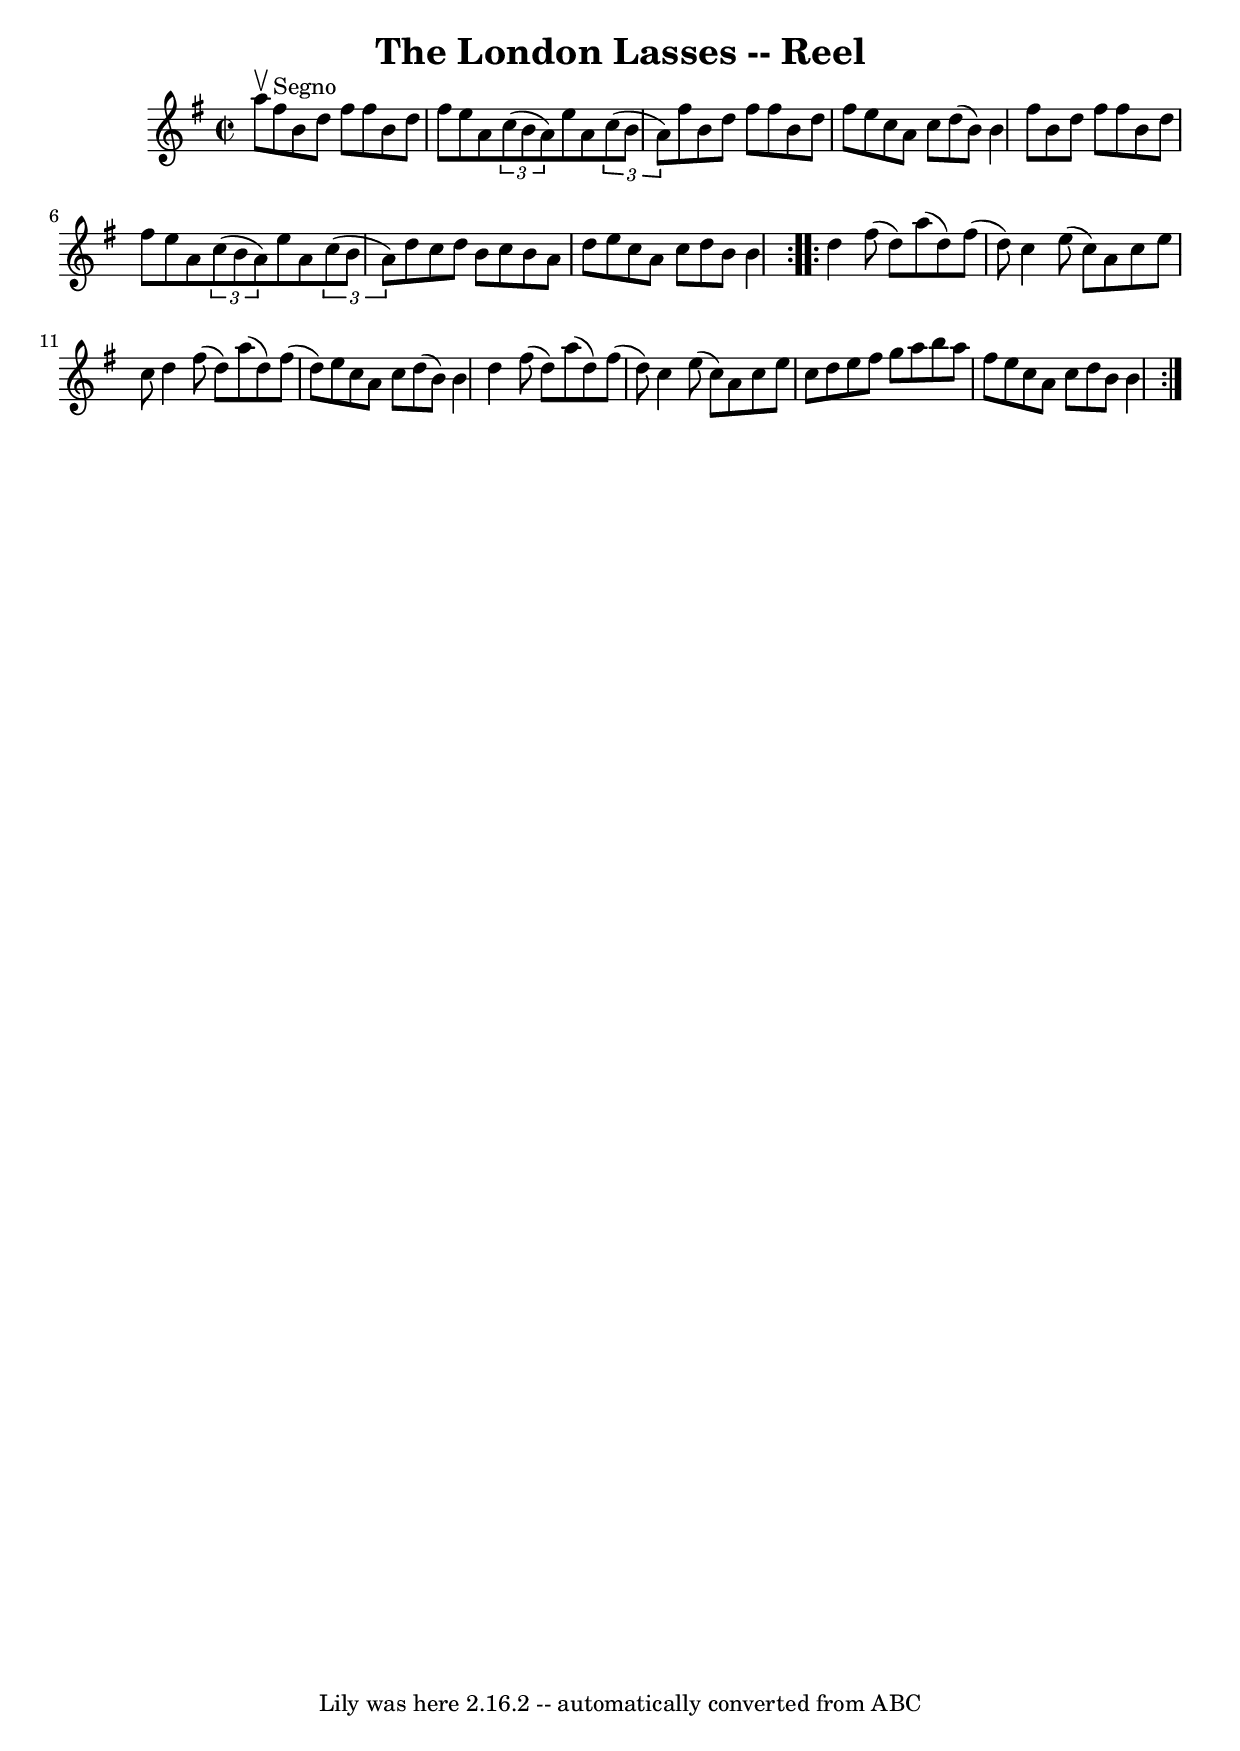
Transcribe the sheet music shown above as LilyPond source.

\version "2.16.2"
\include "Mammoth.ily"
\header {
  %% book = "Ryan's Mammoth Collection"
  crossRefNumber = "1"
  footnotes = "\\\\213\\\\This sounds better with 2 sharps (one in the book)"
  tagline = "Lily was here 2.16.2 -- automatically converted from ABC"
  title = "The London Lasses -- Reel"

}
voicedefault =  {



  \repeat volta 2 {

    \override Staff.TimeSignature #'style = #'C
    \time 2/2 
    \key b \phrygian
    a''8^\upbow   |
    fis''8^"Segno" b'8 
    d''8 fis''8 fis''8 b'8 d''8 fis''8    |
    e''8 a'8  
    \times 2/3 { c''8 (b'8 a'8) 
	       } e''8 a'8    \times 2/3 {   
		 c''8 (b'8 a'8) 
	       }   |
    fis''8 b'8 d''8 fis''8    
    fis''8 b'8 d''8 fis''8    |
    e''8 c''8 a'8 c''8    
    d''8 (b'8) b'4    |
    fis''8 b'8 d''8 fis''8    
    fis''8 b'8 d''8 fis''8    |
    e''8 a'8    \times 2/3 {   
      c''8 (b'8 a'8) 
    } e''8 a'8    \times 2/3 { c''8 (b'8 a'8  
			       -) 
			     }   |
    d''8 c''8 d''8 b'8 c''8 b'8 a'8 d''8    
    |
    e''8 c''8 a'8 c''8 d''8 b'8 b'4    
  }     

  \repeat volta 2 {
    d''4 fis''8 (d''8) a''8 (d''8) fis''8 (
    d''8)   |
    c''4 e''8 (c''8) a'8 c''8 e''8 c''8  
    |
    d''4 fis''8 (d''8) a''8 (d''8) fis''8 (d''8  
    -)   |
    e''8 c''8 a'8 c''8 d''8 (b'8) b'4    
    |
    d''4 fis''8 (d''8) a''8 (d''8) fis''8 (d''8  
    -)   |
    c''4 e''8 (c''8) a'8 c''8 e''8 c''8    
    |
    d''8 e''8 fis''8 g''8 a''8 b''8 a''8 fis''8    
    |
    e''8 c''8 a'8 c''8 d''8 b'8 b'4            
  }   

}

\score{
  <<

    \context Staff="default"
    {
      \voicedefault 
      
    }

  >>
  \layout {
    
  }
  \midi {
  }

}
